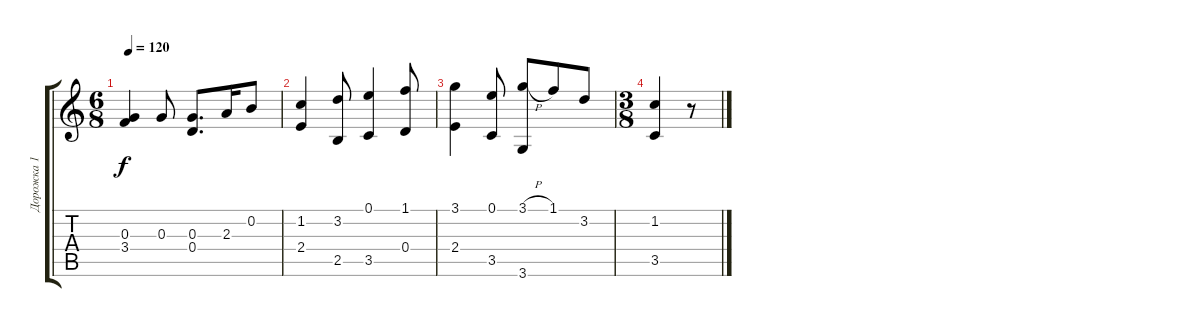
\track ("Дорожка 1" "Дорожка 1") {instrument acousticguitarnylon}
\staff {score tabs}
\tuning (E4 B3 G3 D3 A2 E2) {hide}
\ts (6 8)
\tempo 120
\clef g2
\ks c
(0.3 3.4).4{dy f} 0.3.8 (0.3 0.4).8{d} 2.3.16 0.2.8 |
(1.2 2.4).4 (3.2 2.5).8 (0.1 3.5).4 (1.1 0.4).8 |
(3.1 2.4).4 (0.1 3.5).8 (3.1{h} 3.6).8 1.1.8 3.2.8 |
\ts (3 8)
(1.2 3.5).4 r.8
